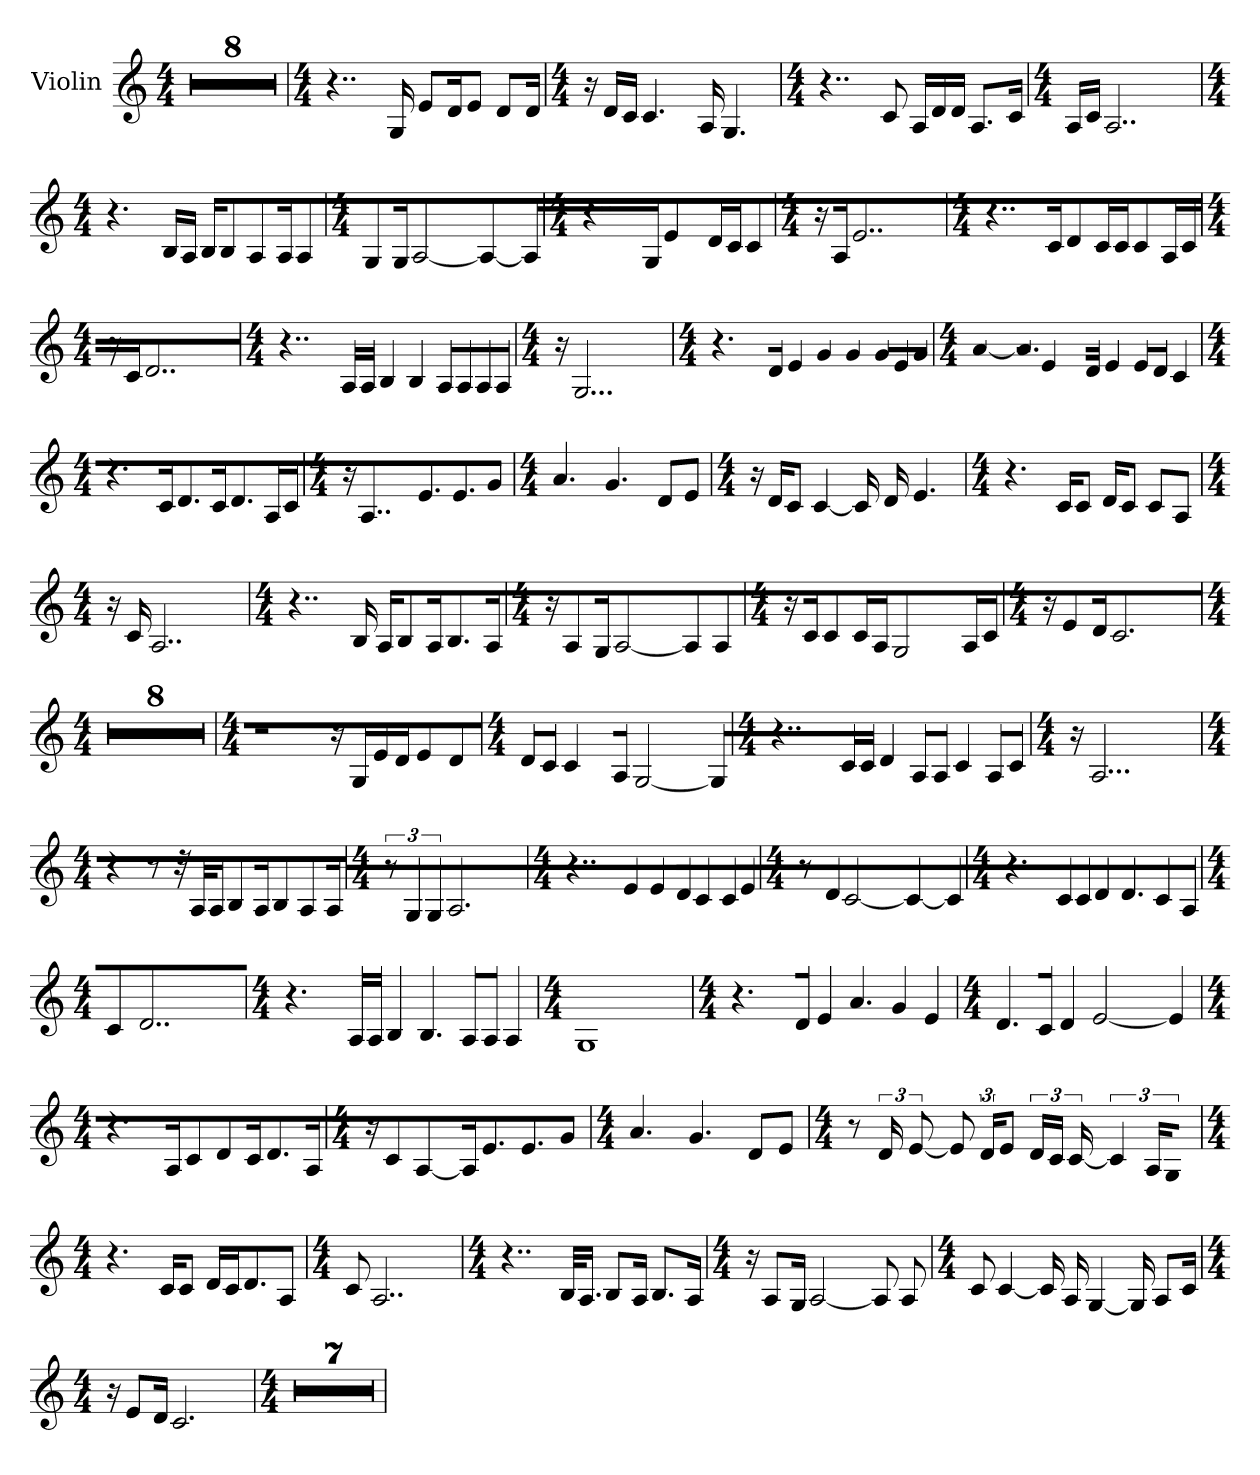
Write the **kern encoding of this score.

**kern
*part1
*staff1
*I"Violin
*I'Vln
*M4/4
=
1r
=
*M4/4
1r
=
*M4/4
1r
=
*M4/4
1r
=
*M4/4
1r
=
*M4/4
1r
=
*M4/4
1r
=
*M4/4
1r
=
*M4/4
4..r
16G
8eL
16dK
8eJ
8dL
16dJk
=
*M4/4
16r
16dLL
16cJJ
4.c
16A
4.G
=
*M4/4
4..r
8c
16ALL
16d
16dJJ
8.AL
16cJk
=
*M4/4
16ALL
16cJJ
2..A
=
*M4/4
4.r
16BLL
16AJJ
16BLL
8B
8AJ
16AKL
8AJ
=
*M4/4
8GL
16GJk
[2A
4A_
16A]
=
*M4/4
4..r
16G
4e
16dLL
16cJ
8cJ
=
*M4/4
16r
16A
2..e
=
*M4/4
4..r
16c
8dL
16cL
16cJJ
8cL
16AL
16cJJ
=
*M4/4
16r
16c
2..d
=
*M4/4
4..r
32ALLL
32AJJJ
8BL
8BJ
16ALL
16AJ
16AL
16AJJ
=
*M4/4
16r
2...G
=
*M4/4
4.r
16dKL
8eJ
8gL
8gJ
16gLL
16e
16gJJ
=
*M4/4
[4a
16.a]
4e
32dKKL
8eJ
16eLL
16dJ
8cJ
=
*M4/4
4.r
16cKL
8.dJ
16cKL
8.dJ
16ALL
16cJJ
=
*M4/4
16r
4..A
8.eL
8.eJ
8gJ
=
*M4/4
4.a
4.g
8dL
8eJ
=
*M4/4
16r
16dKL
8cJ
[4c
16c]
16d
4.e
=
*M4/4
4.r
16cKL
8cJ
16dKL
8cJ
8cL
8AJ
=
*M4/4
16r
16c
2..A
=
*M4/4
4..r
16B
16ALL
8B
16AJk
8.BL
16AJk
=
*M4/4
16r
8AL
16GJk
[2A
8A]
8A
=
*M4/4
16r
16cKL
8cJ
16cLL
16AJJ
2G
16ALL
16cJJ
=
*M4/4
16r
8eL
16dJk
2.c
=
*M4/4
1r
=
*M4/4
1r
=
*M4/4
1r
=
*M4/4
1r
=
*M4/4
1r
=
*M4/4
1r
=
*M4/4
1r
=
*M4/4
1r
=
*M4/4
2r
16r
16GLL
16e
16dJJ
8eL
8dJ
=
*M4/4
16dLL
16cJJ
4c
16A
[2G
16G]
=
*M4/4
4..r
32cLLL
32cJJJ
8dL
16AL
16AJJ
8cL
16AL
16cJJ
=
*M4/4
16r
2...A
=
*M4/4
4r
8r
32r
32AKLL
16AJJ
8BL
16AK
8BJ
8AL
16AJk
=
*M4/4
12r
12GL
12GJ
2.A
=
*M4/4
4..r
8e
8eL
16dJk
8cL
16cL
16eJJ
=
*M4/4
8r
16d
[2c
4c_
16c]
=
*M4/4
4.r
16cLL
16cJJ
8dL
8.dJ
8cL
16AJk
=
*M4/4
8c
2..d
=
*M4/4
4.r
32ALLL
32AJJ
8BJ
8.BL
16AL
16AJ
8AJ
=
*M4/4
1G
=
*M4/4
4.r
16dKL
8eJ
8.aL
8g
8eJ
=
*M4/4
8.dL
16cJk
8d
[2e
8e]
=
*M4/4
4.r
16AKL
8cJ
8dL
16cJk
8.dL
16AJk
=
*M4/4
16r
8c
[4A
16A]
8.eL
8.eJ
8gJ
=
*M4/4
4.a
4.g
8dL
8eJ
=
*M4/4
8r
24d
[12e
8e]
24dKL
8eJ
24dLL
24cJJ
[24c
6c]
24AKL
8GJ
=
*M4/4
4.r
16cKL
8cJ
16dLL
16c
8.dJ
8AJ
=
*M4/4
8c
2..A
=
*M4/4
4..r
32BKLL
16.AJJ
8BL
16AJk
8.BL
16AJk
=
*M4/4
16r
8AL
16GJk
[2A
8A]
8A
=
*M4/4
8c
[4c
16c]
16A
[4G
16G]
8AL
16cJk
=
*M4/4
16r
8eL
16dJk
2.c
=
*M4/4
1r
=
*M4/4
1r
=
*M4/4
1r
=
*M4/4
1r
=
*M4/4
1r
=
*M4/4
1r
=
*M4/4
1r
=
*-
